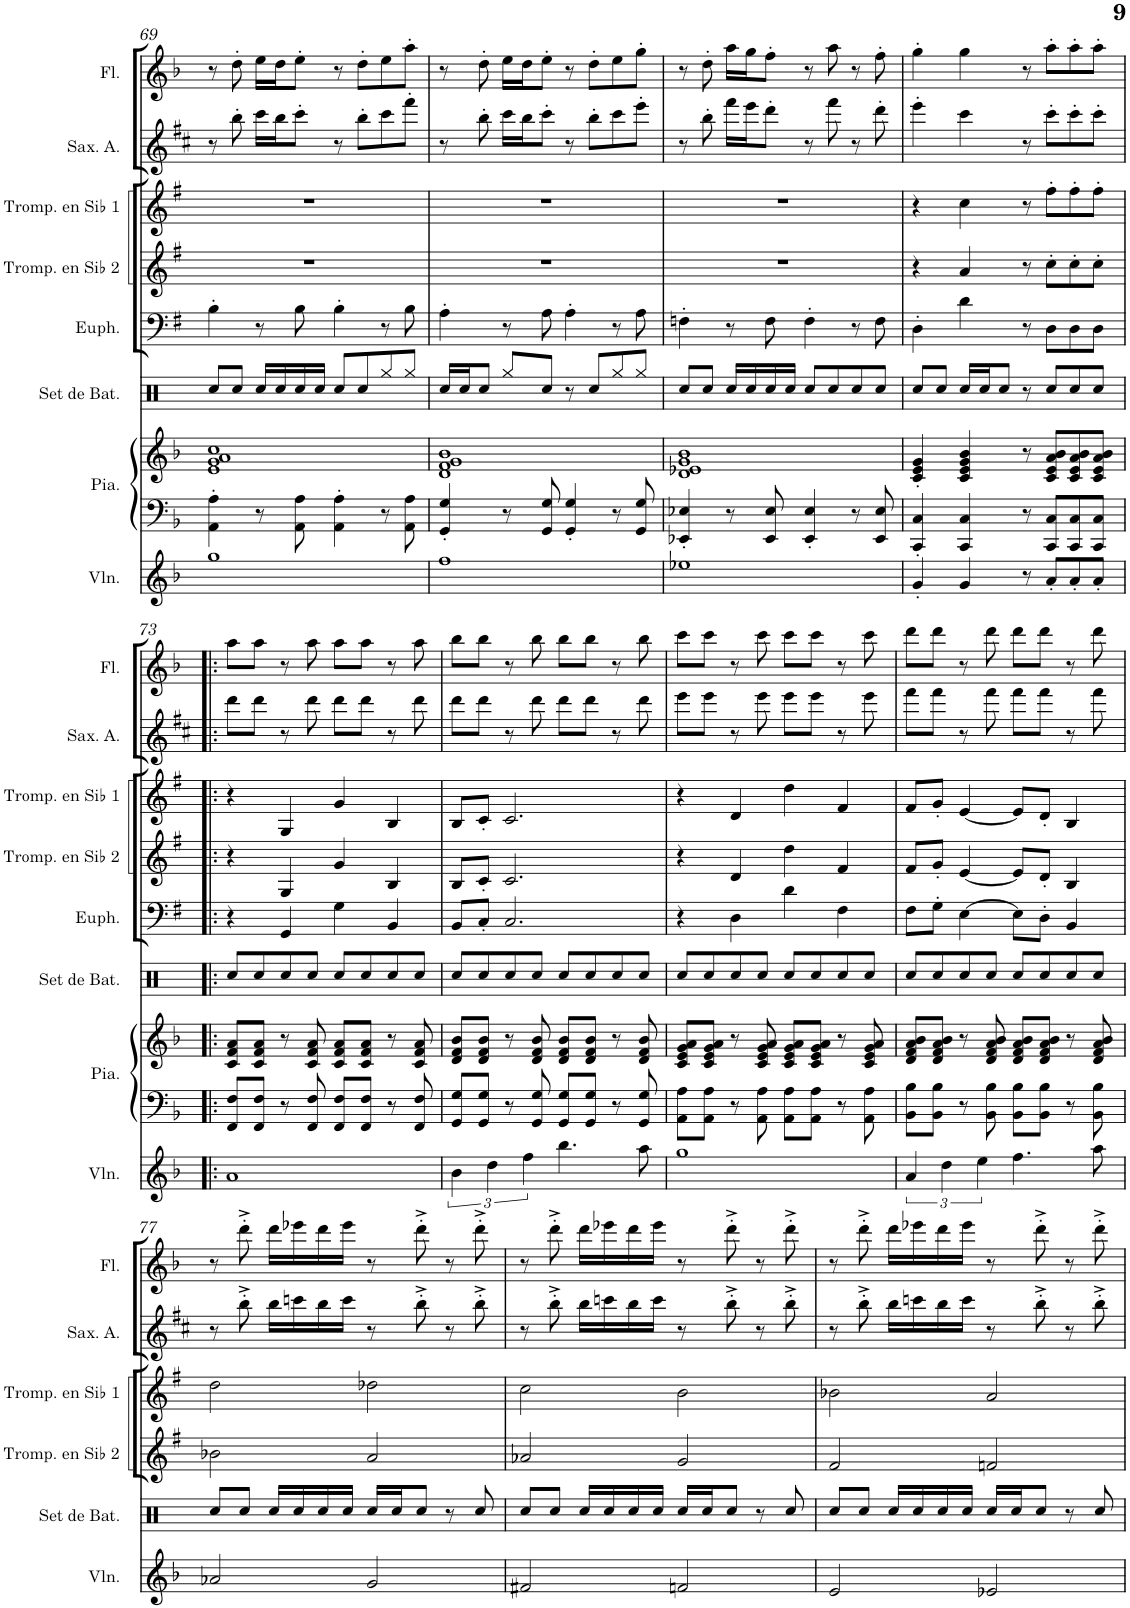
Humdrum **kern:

**kern	**kern	**kern	**kern	**kern	**kern	**kern	**kern
*part7	*part6	*part6	*part5	*part4	*part3	*part2	*part1
*staff8	*staff7	*staff6	*staff5	*staff4	*staff3	*staff2	*staff1
*I"Violon	*I"Piano	*	*I"Euphonium	*I"Trompette en Sib 2	*I"Trompette en Sib 1	*I"Saxophone Alto	*I"Flûte
*I'Vln.	*I'Pia.	*	*I'Euph.	*I'Tromp. en Sib 2	*I'Tromp. en Sib 1	*I'Sax. A.	*I'Fl.
!!LO:PB:g=z
*clefG2	*clefF4	*clefG2	*clefF4	*clefG2	*clefG2	*clefG2	*clefG2
*	*	*	*Trd1c2	*Trd1c2	*Trd1c2	*Trd5c9	*
*k[b-]	*k[b-]	*k[b-]	*k[f#]	*k[f#]	*k[f#]	*k[f#c#]	*k[b-]
*M4/4	*M4/4	*M4/4	*M4/4	*M4/4	*M4/4	*M4/4	*M4/4
=69	=69	=69	=69	=69	=69	=69	=69
1gg	4AA\' 4A\'	1e 1g 1a 1cc	4B'\	1r	1r	8r	8r
.	.	.	.	.	.	8bb'\	8dd'\
.	8r	.	8r	.	.	16ccc#\LL	16ee\LL
.	.	.	.	.	.	16bb\J	16dd\J
.	8AA\ 8A\	.	8B\	.	.	8ccc#'\J	8ee'\J
.	4AA\' 4A\'	.	4B'\	.	.	8r	8r
.	.	.	.	.	.	8bb'\L	8dd'\L
.	8r	.	8r	.	.	8ccc#\	8ee\
.	8AA\ 8A\	.	8B\	.	.	8fff#'\J	8aa'\J
=70	=70	=70	=70	=70	=70	=70	=70
1ff	4GG/' 4G/'	1d 1f 1g 1b-	4A'\	1r	1r	8r	8r
.	.	.	.	.	.	8bb'\	8dd'\
.	8r	.	8r	.	.	16ccc#\LL	16ee\LL
.	.	.	.	.	.	16bb\J	16dd\J
.	8GG/ 8G/	.	8A\	.	.	8ccc#'\J	8ee'\J
.	4GG/' 4G/'	.	4A'\	.	.	8r	8r
.	.	.	.	.	.	8bb'\L	8dd'\L
.	8r	.	8r	.	.	8ccc#\	8ee\
.	8GG/ 8G/	.	8A\	.	.	8eee'\J	8gg'\J
=71	=71	=71	=71	=71	=71	=71	=71
1ee-X	4EE-X/' 4E-X/'	1d 1e-X 1g 1b-	4Fn'\	1r	1r	8r	8r
.	.	.	.	.	.	8bb'\	8dd'\
.	8r	.	8r	.	.	16fff#\LL	16aa\LL
.	.	.	.	.	.	16eee\J	16gg\J
.	8EE-/ 8E-/	.	8F\	.	.	8ddd'\J	8ff'\J
.	4EE-/' 4E-/'	.	4F'\	.	.	8r	8r
.	.	.	.	.	.	8fff#\	8aa\
.	8r	.	8r	.	.	8r	8r
.	8EE-/ 8E-/	.	8F\	.	.	8ddd'\	8ff'\
=72	=72	=72	=72	=72	=72	=72	=72
4g'/	4CC/' 4C/'	4c/' 4e/' 4g/'	4D'\	4r	4r	4eee'\	4gg'\
4g/	4CC/ 4C/	4c/ 4e/ 4g/ 4b-/	4d\	4a/	4cc\	4ccc#\	4gg\
8r	8r	8r	8r	8r	8r	8r	8r
8a'/L	8CC/ 8C/L	8c/ 8e/ 8a/ 8b-/L	8D\L	8cc'\L	8ff#'\L	8ccc#'\L	8aa'\L
8a'/	8CC/ 8C/	8c/ 8e/ 8a/ 8b-/	8D\	8cc'\	8ff#'\	8ccc#'\	8aa'\
8a'/J	8CC/ 8C/J	8c/ 8e/ 8a/ 8b-/J	8D\J	8cc'\J	8ff#'\J	8ccc#'\J	8aa'\J
!!LO:LB:g=z
=73!|:	=73!|:	=73!|:	=73!|:	=73!|:	=73!|:	=73!|:	=73!|:
1a	8FF/ 8F/L	8c/ 8f/ 8a/L	4r	4r	4r	8ddd\L	8aa\L
.	8FF/ 8F/J	8c/ 8f/ 8a/J	.	.	.	8ddd\J	8aa\J
.	8r	8r	4GG/	4G/	4G/	8r	8r
.	8FF/ 8F/	8c/ 8f/ 8a/	.	.	.	8ddd\	8aa\
.	8FF/ 8F/L	8c/ 8f/ 8a/L	4G\	4g/	4g/	8ddd\L	8aa\L
.	8FF/ 8F/J	8c/ 8f/ 8a/J	.	.	.	8ddd\J	8aa\J
.	8r	8r	4BB/	4B/	4B/	8r	8r
.	8FF/ 8F/	8c/ 8f/ 8a/	.	.	.	8ddd\	8aa\
=74	=74	=74	=74	=74	=74	=74	=74
6b-\	8GG/ 8G/L	8d/ 8f/ 8b-/L	8BB/L	8B/L	8B/L	8ddd\L	8bb-\L
.	8GG/ 8G/J	8d/ 8f/ 8b-/J	8C'/J	8c'/J	8c'/J	8ddd\J	8bb-\J
6dd\	.	.	.	.	.	.	.
.	8r	8r	2.C/	2.c/	2.c/	8r	8r
6ff\	.	.	.	.	.	.	.
.	8GG/ 8G/	8d/ 8f/ 8b-/	.	.	.	8ddd\	8bb-\
4.bb-\	8GG/ 8G/L	8d/ 8f/ 8b-/L	.	.	.	8ddd\L	8bb-\L
.	8GG/ 8G/J	8d/ 8f/ 8b-/J	.	.	.	8ddd\J	8bb-\J
.	8r	8r	.	.	.	8r	8r
8aa\	8GG/ 8G/	8d/ 8f/ 8b-/	.	.	.	8ddd\	8bb-\
=75	=75	=75	=75	=75	=75	=75	=75
1gg	8AA\ 8A\L	8c/ 8e/ 8g/ 8a/L	4r	4r	4r	8eee\L	8ccc\L
.	8AA\ 8A\J	8c/ 8e/ 8g/ 8a/J	.	.	.	8eee\J	8ccc\J
.	8r	8r	4D\	4d/	4d/	8r	8r
.	8AA\ 8A\	8c/ 8e/ 8g/ 8a/	.	.	.	8eee\	8ccc\
.	8AA\ 8A\L	8c/ 8e/ 8g/ 8a/L	4d\	4dd\	4dd\	8eee\L	8ccc\L
.	8AA\ 8A\J	8c/ 8e/ 8g/ 8a/J	.	.	.	8eee\J	8ccc\J
.	8r	8r	4F#\	4f#/	4f#/	8r	8r
.	8AA\ 8A\	8c/ 8e/ 8g/ 8a/	.	.	.	8eee\	8ccc\
=76	=76	=76	=76	=76	=76	=76	=76
6a/	8BB-\ 8B-\L	8d/ 8f/ 8a/ 8b-/L	8F#\L	8f#/L	8f#/L	8fff#\L	8ddd\L
.	8BB-\ 8B-\J	8d/ 8f/ 8a/ 8b-/J	8G'\J	8g'/J	8g'/J	8fff#\J	8ddd\J
6dd\	.	.	.	.	.	.	.
.	8r	8r	[4E\	[4e/	[4e/	8r	8r
6ee\	.	.	.	.	.	.	.
.	8BB-\ 8B-\	8d/ 8f/ 8a/ 8b-/	.	.	.	8fff#\	8ddd\
4.ff\	8BB-\ 8B-\L	8d/ 8f/ 8a/ 8b-/L	8E\L]	8e/L]	8e/L]	8fff#\L	8ddd\L
.	8BB-\ 8B-\J	8d/ 8f/ 8a/ 8b-/J	8D'\J	8d'/J	8d'/J	8fff#\J	8ddd\J
.	8r	8r	4BB/	4B/	4B/	8r	8r
8aa\	8BB-\ 8B-\	8d/ 8f/ 8a/ 8b-/	.	.	.	8fff#\	8ddd\
!!LO:LB:g=z
=77	=77	=77	=77	=77	=77	=77	=77
2a-X/	1r	1r	1r	2b-X\	2dd\	8r	8r
.	.	.	.	.	.	8bb'^\	8ddd'^\
.	.	.	.	.	.	16bb\LL	16ddd\LL
.	.	.	.	.	.	16cccn\	16eee-X\
.	.	.	.	.	.	16bb\	16ddd\
.	.	.	.	.	.	16ccc\JJ	16eee-\JJ
2g/	.	.	.	2a/	2dd-X\	8r	8r
.	.	.	.	.	.	8bb'^\	8ddd'^\
.	.	.	.	.	.	8r	8r
.	.	.	.	.	.	8bb'^\	8ddd'^\
=78	=78	=78	=78	=78	=78	=78	=78
2f#X/	1r	1r	1r	2a-X/	2cc\	8r	8r
.	.	.	.	.	.	8bb'^\	8ddd'^\
.	.	.	.	.	.	16bb\LL	16ddd\LL
.	.	.	.	.	.	16cccn\	16eee-X\
.	.	.	.	.	.	16bb\	16ddd\
.	.	.	.	.	.	16ccc\JJ	16eee-\JJ
2fn/	.	.	.	2g/	2b\	8r	8r
.	.	.	.	.	.	8bb'^\	8ddd'^\
.	.	.	.	.	.	8r	8r
.	.	.	.	.	.	8bb'^\	8ddd'^\
=79	=79	=79	=79	=79	=79	=79	=79
2e/	1r	1r	1r	2f#/	2b-X\	8r	8r
.	.	.	.	.	.	8bb'^\	8ddd'^\
.	.	.	.	.	.	16bb\LL	16ddd\LL
.	.	.	.	.	.	16cccn\	16eee-X\
.	.	.	.	.	.	16bb\	16ddd\
.	.	.	.	.	.	16ccc\JJ	16eee-\JJ
2e-X/	.	.	.	2fn/	2a/	8r	8r
.	.	.	.	.	.	8bb'^\	8ddd'^\
.	.	.	.	.	.	8r	8r
.	.	.	.	.	.	8bb'^\	8ddd'^\
=	=	=	=	=	=	=	=
*-	*-	*-	*-	*-	*-	*-	*-
